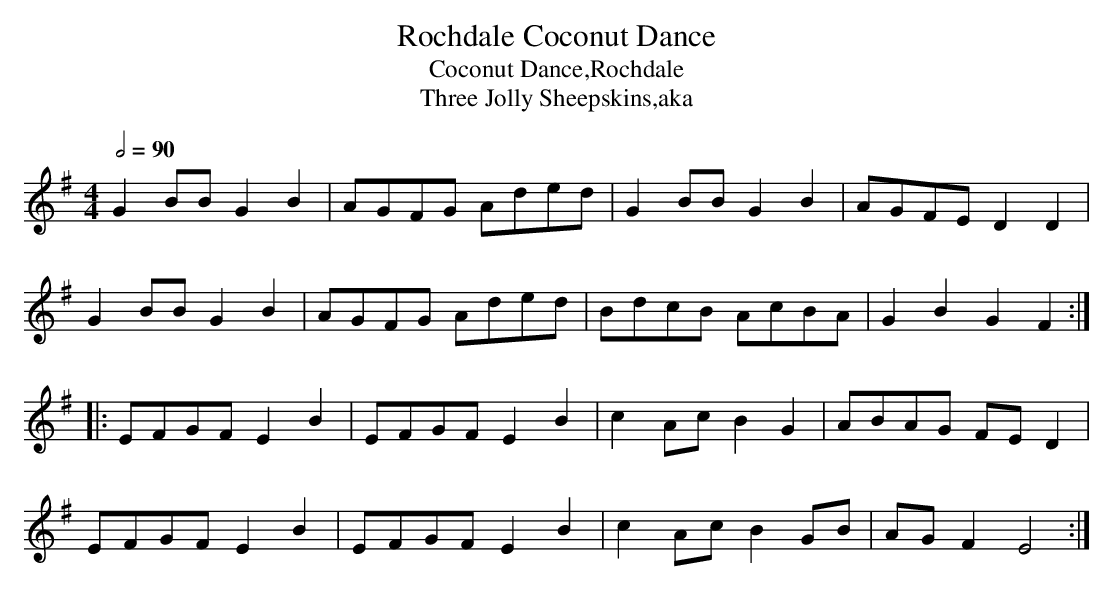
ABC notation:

X:1
T:Rochdale Coconut Dance
T:Coconut Dance,Rochdale
T:Three Jolly Sheepskins,aka
M:4/4
L:1/8
Q:1/2=90
K:G
G2BB G2B2|AGFG Aded|G2BB G2B2|AGFE D2D2|
G2BB G2B2|AGFG Aded|BdcB AcBA|G2B2G2F2:|
K:Em
|:EFGF E2B2|EFGF E2B2|c2Ac B2G2|ABAG FED2|
EFGF E2B2|EFGF E2B2|c2Ac B2GB|AG F2E4:|
